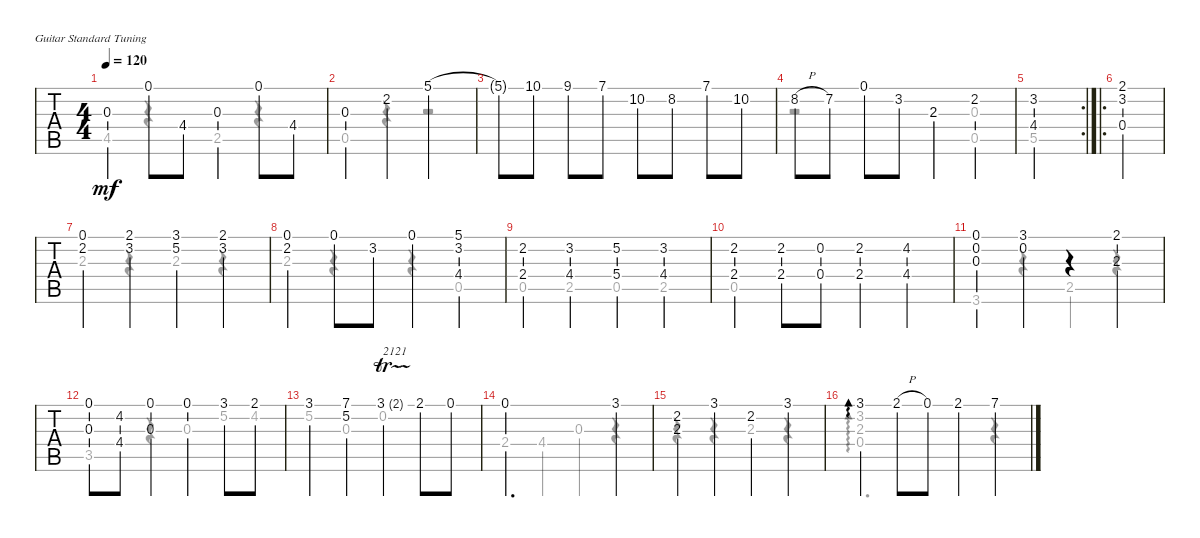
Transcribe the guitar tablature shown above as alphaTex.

\defaultSystemsLayout 4
\bracketExtendMode groupsimilarinstruments
\singleTrackTrackNamePolicy hidden
\firstSystemTrackNameOrientation horizontal
\otherSystemsTrackNameOrientation horizontal
\track ("Nylon Guitar" "N-Gt") {instrument acousticguitarnylon}
\staff {tabs}
\tuning (E4 B3 G3 D3 A2 E2)
\voice
\ts (4 4)
\tempo 120
\clef g2
\ks d
0.3.4{dy mf} 0.1.8 4.4.8 0.3.4 0.1.8 4.4.8 |
0.3.4 2.2.4 5.1.2 |
5.1{t}.8 10.1.8 9.1.8 7.1.8 10.2.8 8.2.8 7.1.8 10.2.8 |
8.2{h}.8 7.2.8 0.1.8 3.2.8 2.3.4 2.2.4 |
\rc 2
(3.2 4.4).2 |
\ro
(2.1 3.2 0.4).4 |
(0.1 2.2).4 (3.2 2.1).4 (3.1 5.2).4 (3.2 2.1).4 |
(0.1 2.2).4 0.1.8 3.2.8 0.1.4 (5.1 3.2 4.4).4 |
(2.2 2.4).4 (4.4 3.2).4 (5.2 5.4).4 (4.4 3.2).4 |
(2.2 2.4).4 (2.4 2.2).8 (0.2 0.4).8 (2.4 2.2).4 (4.2 4.4).4 |
(0.1 0.2 0.3).4 (3.1 0.2).4 r.4 (2.1 2.3).4 |
(0.3 0.1).8 (4.2 4.4).8 (0.1 0.3).4 0.1.4 3.1.8 2.1.8 |
3.1.4 (5.2 7.1).4 3.1{tr (2 16)}.4{txt "2121"} 2.1.8 0.1.8 |
0.1.2{d} 3.1.4 |
(2.2 2.3).4 3.1.4 2.2.4 3.1.4 |
3.1.4{ad 0} 2.1{h}.8 0.1.8 2.1.4 7.1.4
\voice
\clef g2
\ottava regular
\simile none
\ks d
4.5.4{dy mf} r.4 2.5.4 r.4 |
0.5.4 r.4 r.2 |
|
r.2 2.3.4 (0.3 0.5).4 |
5.5.2 |
|
2.3.4 r.4 2.3.4 r.4 |
2.3.4 r.4 r.4 0.5.4 |
0.5.4 2.5.4 0.5.4 2.5.4 |
0.5.4 |
3.6.4 r.4 2.5.4 r.4 |
3.5.4 r.4 0.3.4 5.2.8 4.2.8 |
5.2.4 0.3.4 0.2.2 |
2.4.4 4.4.4 0.3.4 r.4 |
r.4 r.4 2.3.4 r.4 |
(0.4 2.3 3.2).2{d ad 0} r.4
